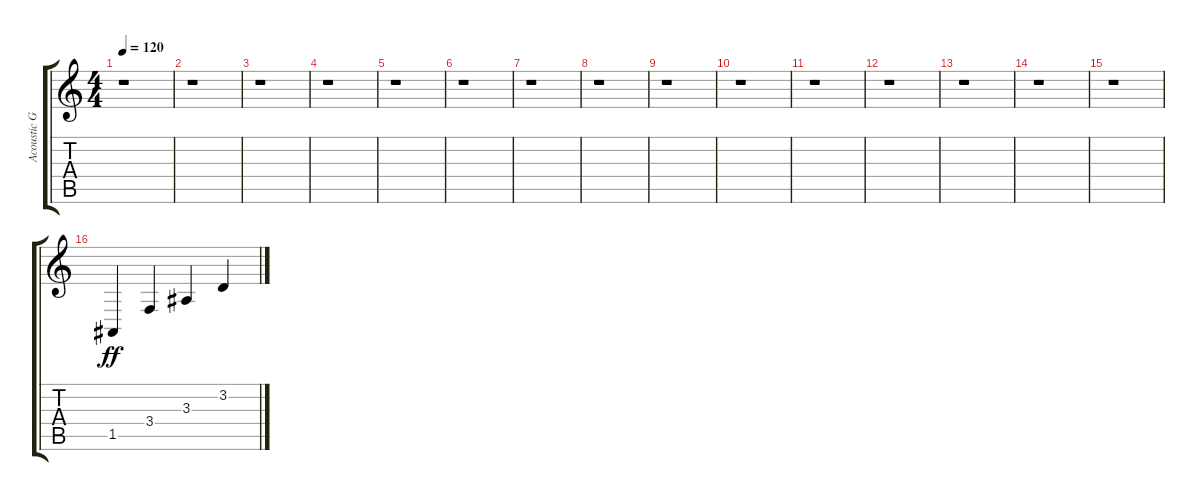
\track ("Acoustic Grand Piano" "Acoustic G") {instrument acousticgrandpiano}
\staff {score tabs}
\tuning (E4 B3 G3 D3 A2 E2) {hide}
\ts (4 4)
\tempo 120
\clef g2
\ks c
r.1{dy f} |
r.1 |
r.1 |
r.1 |
r.1 |
r.1 |
r.1 |
r.1 |
r.1 |
r.1 |
r.1 |
r.1 |
r.1 |
r.1 |
r.1 |
1.5.4{dy ff} 3.4.4 3.3.4 3.2.4
